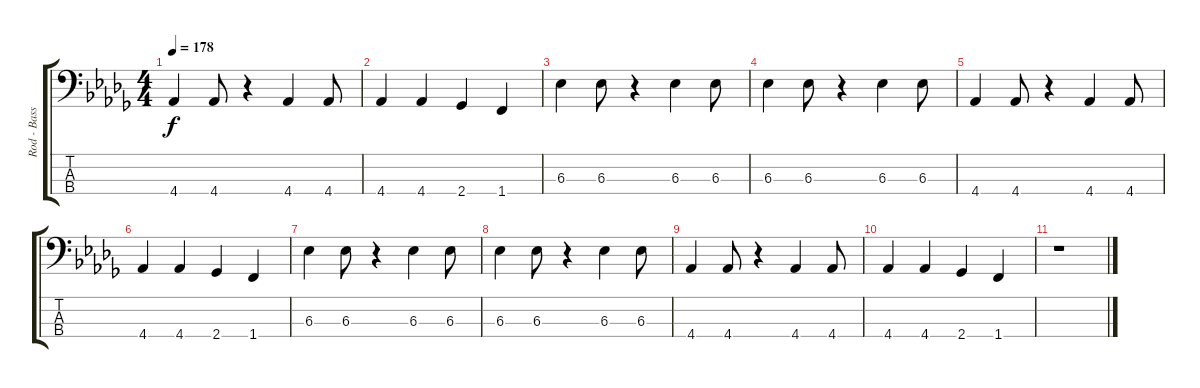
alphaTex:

\track ("Rod - Bass" "Rod - Bass") {instrument slapbass2}
\staff {score tabs}
\tuning (G2 D2 A1 E1) {hide}
\ts (4 4)
\tempo 178
\clef f4
\ks db
4.4.4{dy f} 4.4.8 r.4 4.4.4 4.4.8 |
4.4.4 4.4.4 2.4.4 1.4.4 |
6.3.4 6.3.8 r.4 6.3.4 6.3.8 |
6.3.4 6.3.8 r.4 6.3.4 6.3.8 |
4.4.4 4.4.8 r.4 4.4.4 4.4.8 |
4.4.4 4.4.4 2.4.4 1.4.4 |
6.3.4 6.3.8 r.4 6.3.4 6.3.8 |
6.3.4 6.3.8 r.4 6.3.4 6.3.8 |
4.4.4 4.4.8 r.4 4.4.4 4.4.8 |
4.4.4 4.4.4 2.4.4 1.4.4 |
r.1
